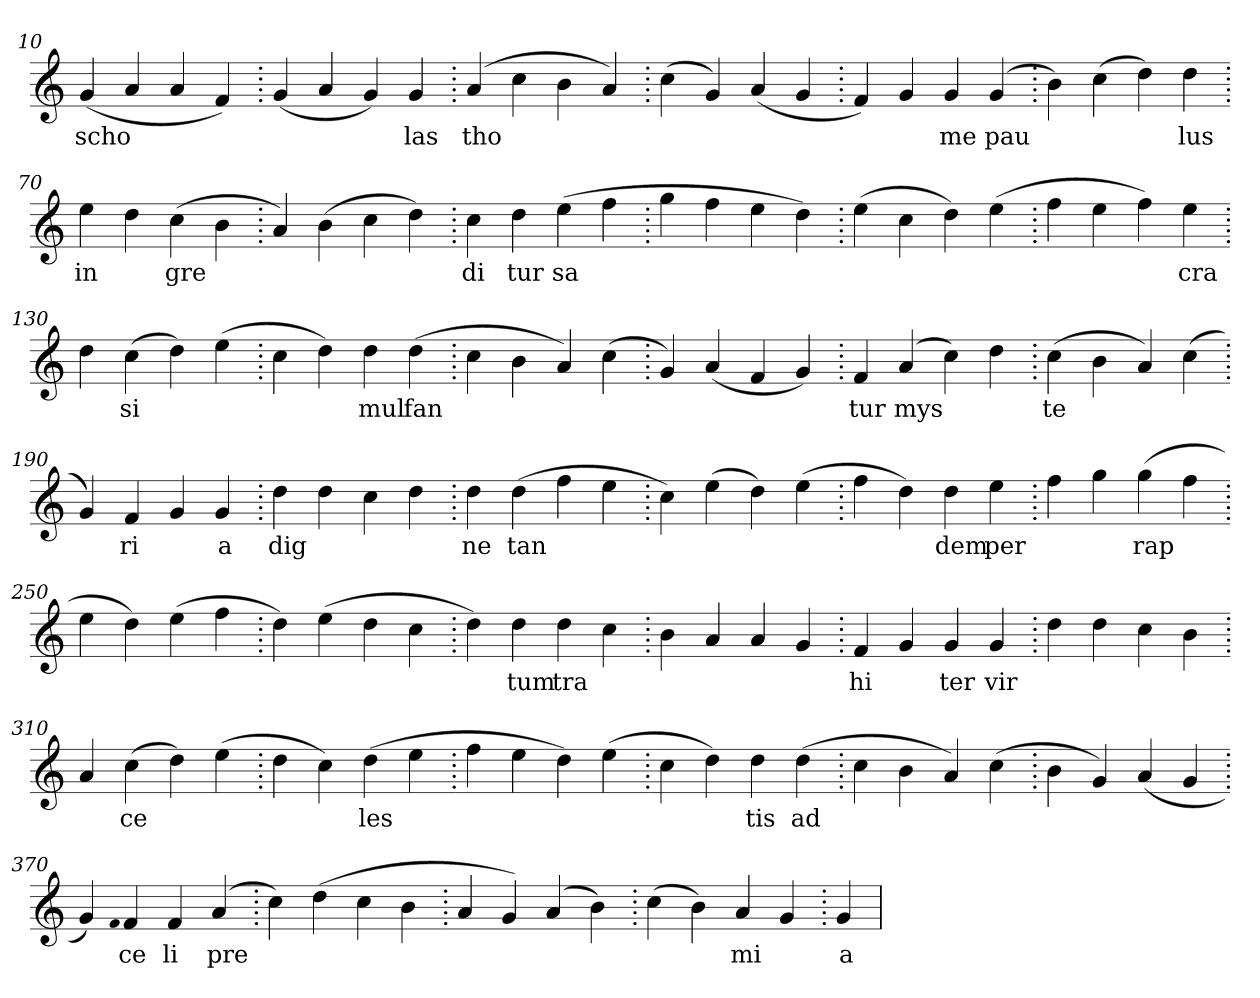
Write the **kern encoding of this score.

**kern	**text
*part1	*part1
*staff1	*staff1
*clefG2	*
=10.	=10.
(>4g	scho
4a	.
4a	.
4f)	.
=20.	=20.
(>4g	.
4a	.
4g)	.
4g	las
=30.	=30.
(>4a	tho
4cc	.
4b	.
4a)	.
=40.	=40.
(>4cc	.
4g)	.
(>4a	.
4g	.
=50.	=50.
4f)	.
4g	.
4g	me
(>4g	pau
=60.	=60.
4b)	.
(>4cc	.
4dd)	.
4dd	lus
=70.	=70.
4ee	in
4dd	.
(>4cc	gre
4b	.
=80.	=80.
4a)	.
(>4b	.
4cc	.
4dd)	.
=90.	=90.
4cc	di
4dd	tur
(>4ee	sa
4ff	.
=100.	=100.
4gg	.
4ff	.
4ee	.
4dd)	.
=110.	=110.
(>4ee	.
4cc	.
4dd)	.
(>4ee	.
=120.	=120.
4ff	.
4ee	.
4ff)	.
4ee	cra
=130.	=130.
4dd	.
(>4cc	si
4dd)	.
(>4ee	.
=140.	=140.
4cc	.
4dd)	.
4dd	mul
(>4dd	fan
=150.	=150.
4cc	.
4b	.
4a)	.
(>4cc	.
=160.	=160.
4g)	.
(>4a	.
4f	.
4g)	.
=170.	=170.
4f	tur
(>4a	mys
4cc)	.
4dd	.
=180.	=180.
(>4cc	te
4b	.
4a)	.
(>4cc	.
=190.	=190.
4g)	.
4f	ri
4g	.
4g	a
=200.	=200.
4dd	dig
4dd	.
4cc	.
4dd	.
=210.	=210.
4dd	ne
(>4dd	tan
4ff	.
4ee	.
=220.	=220.
4cc)	.
(>4ee	.
4dd)	.
(>4ee	.
=230.	=230.
4ff	.
4dd)	.
4dd	dem
4ee	per
=240.	=240.
4ff	.
4gg	.
(>4gg	rap
4ff	.
=250.	=250.
4ee	.
4dd)	.
(>4ee	.
4ff	.
=260.	=260.
4dd)	.
(>4ee	.
4dd	.
4cc	.
=270.	=270.
4dd)	.
4dd	tum
4dd	tra
4cc	.
=280.	=280.
4b	.
4a	.
4a	.
4g	.
=290.	=290.
4f	hi
4g	.
4g	ter
4g	vir
=300.	=300.
4dd	.
4dd	.
4cc	.
4b	.
=310.	=310.
4a	.
(>4cc	ce
4dd)	.
(>4ee	.
=320.	=320.
4dd	.
4cc)	.
(>4dd	les
4ee	.
=330.	=330.
4ff	.
4ee	.
4dd)	.
(>4ee	.
=340.	=340.
4cc	.
4dd)	.
4dd	tis
(>4dd	ad
=350.	=350.
4cc	.
4b	.
4a)	.
(>4cc	.
=360.	=360.
4b	.
4g)	.
(>4a	.
4g	.
=370.	=370.
4g)	.
qqf	.
4f	ce
4f	li
(>4a	pre
=380.	=380.
4cc)	.
(>4dd	.
4cc	.
4b	.
=390.	=390.
4a	.
4g)	.
(>4a	.
4b)	.
=400.	=400.
(>4cc	.
4b)	.
4a	mi
4g	.
=410.	=410.
4g	a
=	=
*-	*-
